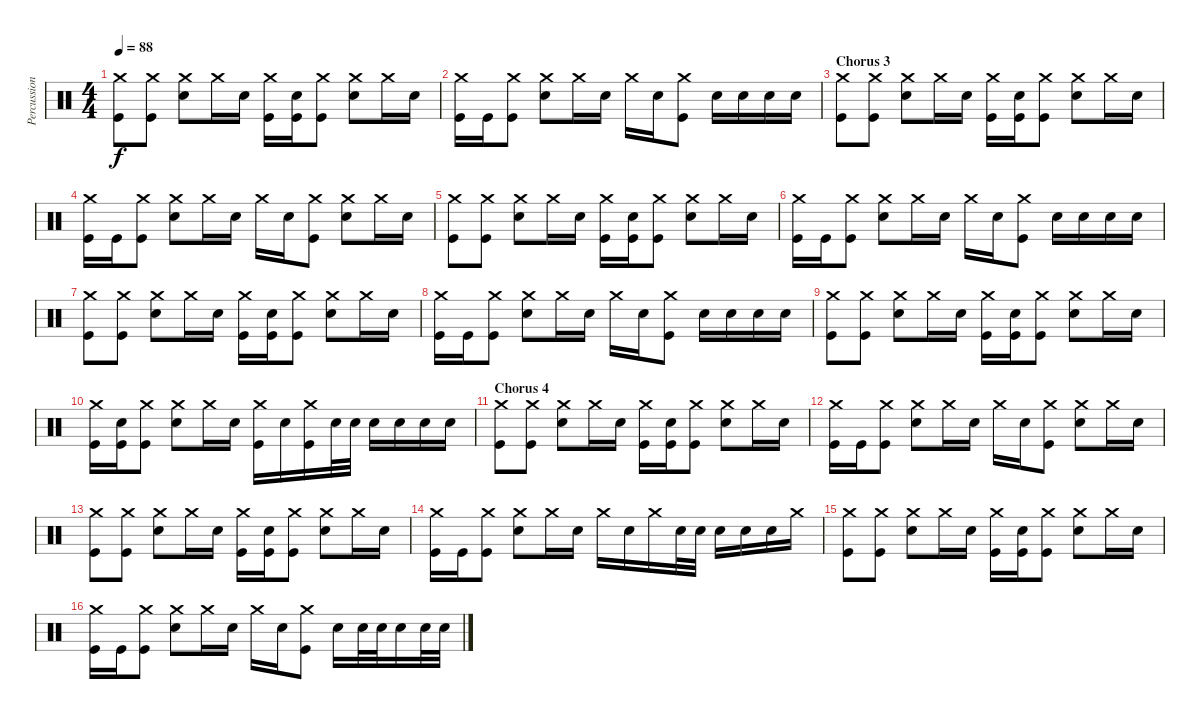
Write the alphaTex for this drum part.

\track ("Percussion" "Percussion") {instrument percussion}
\staff {score}
\articulation defaults
\ts (4 4)
\tempo 88
\clef neutral
\ks c
("Crash medium (hit)" "Kick (hit)").8{dy f} ("Crash medium (hit)" "Kick (hit)").8 ("Crash medium (hit)" "Snare (hit) 2").8 "Crash medium (hit)".16 "Snare (hit) 2".16 ("Crash medium (hit)" "Kick (hit)").16 ("Snare (hit) 2" "Kick (hit)").16 ("Crash medium (hit)" "Kick (hit)").8 ("Crash medium (hit)" "Snare (hit) 2").8 "Crash medium (hit)".16 "Snare (hit) 2".16 |
("Crash medium (hit)" "Kick (hit)").16 "Kick (hit)".16 ("Crash medium (hit)" "Kick (hit)").8 ("Crash medium (hit)" "Snare (hit) 2").8 "Crash medium (hit)".16 "Snare (hit) 2".16 "Crash medium (hit)".16 "Snare (hit) 2".16 ("Crash medium (hit)" "Kick (hit)").8 "Snare (hit) 2".16 "Snare (hit) 2".16 "Snare (hit) 2".16 "Snare (hit) 2".16 |
\section ("" "Chorus 3")
("Crash medium (hit)" "Kick (hit)").8 ("Crash medium (hit)" "Kick (hit)").8 ("Crash medium (hit)" "Snare (hit) 2").8 "Crash medium (hit)".16 "Snare (hit) 2".16 ("Crash medium (hit)" "Kick (hit)").16 ("Snare (hit) 2" "Kick (hit)").16 ("Crash medium (hit)" "Kick (hit)").8 ("Crash medium (hit)" "Snare (hit) 2").8 "Crash medium (hit)".16 "Snare (hit) 2".16 |
("Crash medium (hit)" "Kick (hit)").16 "Kick (hit)".16 ("Crash medium (hit)" "Kick (hit)").8 ("Crash medium (hit)" "Snare (hit) 2").8 "Crash medium (hit)".16 "Snare (hit) 2".16 "Crash medium (hit)".16 "Snare (hit) 2".16 ("Crash medium (hit)" "Kick (hit)").8 ("Crash medium (hit)" "Snare (hit) 2").8 "Crash medium (hit)".16 "Snare (hit) 2".16 |
("Crash medium (hit)" "Kick (hit)").8 ("Crash medium (hit)" "Kick (hit)").8 ("Crash medium (hit)" "Snare (hit) 2").8 "Crash medium (hit)".16 "Snare (hit) 2".16 ("Crash medium (hit)" "Kick (hit)").16 ("Snare (hit) 2" "Kick (hit)").16 ("Crash medium (hit)" "Kick (hit)").8 ("Crash medium (hit)" "Snare (hit) 2").8 "Crash medium (hit)".16 "Snare (hit) 2".16 |
("Crash medium (hit)" "Kick (hit)").16 "Kick (hit)".16 ("Crash medium (hit)" "Kick (hit)").8 ("Crash medium (hit)" "Snare (hit) 2").8 "Crash medium (hit)".16 "Snare (hit) 2".16 "Crash medium (hit)".16 "Snare (hit) 2".16 ("Crash medium (hit)" "Kick (hit)").8 "Snare (hit) 2".16 "Snare (hit) 2".16 "Snare (hit) 2".16 "Snare (hit) 2".16 |
("Crash medium (hit)" "Kick (hit)").8 ("Crash medium (hit)" "Kick (hit)").8 ("Crash medium (hit)" "Snare (hit) 2").8 "Crash medium (hit)".16 "Snare (hit) 2".16 ("Crash medium (hit)" "Kick (hit)").16 ("Snare (hit) 2" "Kick (hit)").16 ("Crash medium (hit)" "Kick (hit)").8 ("Crash medium (hit)" "Snare (hit) 2").8 "Crash medium (hit)".16 "Snare (hit) 2".16 |
("Crash medium (hit)" "Kick (hit)").16 "Kick (hit)".16 ("Crash medium (hit)" "Kick (hit)").8 ("Crash medium (hit)" "Snare (hit) 2").8 "Crash medium (hit)".16 "Snare (hit) 2".16 "Crash medium (hit)".16 "Snare (hit) 2".16 ("Crash medium (hit)" "Kick (hit)").8 "Snare (hit) 2".16 "Snare (hit) 2".16 "Snare (hit) 2".16 "Snare (hit) 2".16 |
("Crash medium (hit)" "Kick (hit)").8 ("Crash medium (hit)" "Kick (hit)").8 ("Crash medium (hit)" "Snare (hit) 2").8 "Crash medium (hit)".16 "Snare (hit) 2".16 ("Crash medium (hit)" "Kick (hit)").16 ("Snare (hit) 2" "Kick (hit)").16 ("Crash medium (hit)" "Kick (hit)").8 ("Crash medium (hit)" "Snare (hit) 2").8 "Crash medium (hit)".16 "Snare (hit) 2".16 |
("Crash medium (hit)" "Kick (hit)").16 ("Snare (hit) 2" "Kick (hit)").16 ("Crash medium (hit)" "Kick (hit)").8 ("Crash medium (hit)" "Snare (hit) 2").8 "Crash medium (hit)".16 "Snare (hit) 2".16 ("Crash medium (hit)" "Kick (hit)").16 "Snare (hit) 2".16 ("Crash medium (hit)" "Kick (hit)").16 "Snare (hit) 2".32 "Snare (hit) 2".32 "Snare (hit) 2".16 "Snare (hit) 2".16 "Snare (hit) 2".16 "Snare (hit) 2".16 |
\section ("" "Chorus 4")
("Crash medium (hit)" "Kick (hit)").8 ("Crash medium (hit)" "Kick (hit)").8 ("Crash medium (hit)" "Snare (hit) 2").8 "Crash medium (hit)".16 "Snare (hit) 2".16 ("Crash medium (hit)" "Kick (hit)").16 ("Snare (hit) 2" "Kick (hit)").16 ("Crash medium (hit)" "Kick (hit)").8 ("Crash medium (hit)" "Snare (hit) 2").8 "Crash medium (hit)".16 "Snare (hit) 2".16 |
("Crash medium (hit)" "Kick (hit)").16 "Kick (hit)".16 ("Crash medium (hit)" "Kick (hit)").8 ("Crash medium (hit)" "Snare (hit) 2").8 "Crash medium (hit)".16 "Snare (hit) 2".16 "Crash medium (hit)".16 "Snare (hit) 2".16 ("Crash medium (hit)" "Kick (hit)").8 ("Crash medium (hit)" "Snare (hit) 2").8 "Crash medium (hit)".16 "Snare (hit) 2".16 |
("Crash medium (hit)" "Kick (hit)").8 ("Crash medium (hit)" "Kick (hit)").8 ("Crash medium (hit)" "Snare (hit) 2").8 "Crash medium (hit)".16 "Snare (hit) 2".16 ("Crash medium (hit)" "Kick (hit)").16 ("Snare (hit) 2" "Kick (hit)").16 ("Crash medium (hit)" "Kick (hit)").8 ("Crash medium (hit)" "Snare (hit) 2").8 "Crash medium (hit)".16 "Snare (hit) 2".16 |
("Crash medium (hit)" "Kick (hit)").16 "Kick (hit)".16 ("Crash medium (hit)" "Kick (hit)").8 ("Crash medium (hit)" "Snare (hit) 2").8 "Crash medium (hit)".16 "Snare (hit) 2".16 "Crash medium (hit)".16 "Snare (hit) 2".16 "Crash medium (hit)".16 "Snare (hit) 2".32 "Snare (hit) 2".32 "Snare (hit) 2".16 "Snare (hit) 2".16 "Snare (hit) 2".16 "Crash medium (hit)".16 |
("Crash medium (hit)" "Kick (hit)").8 ("Crash medium (hit)" "Kick (hit)").8 ("Crash medium (hit)" "Snare (hit) 2").8 "Crash medium (hit)".16 "Snare (hit) 2".16 ("Crash medium (hit)" "Kick (hit)").16 ("Snare (hit) 2" "Kick (hit)").16 ("Crash medium (hit)" "Kick (hit)").8 ("Crash medium (hit)" "Snare (hit) 2").8 "Crash medium (hit)".16 "Snare (hit) 2".16 |
("Crash medium (hit)" "Kick (hit)").16 "Kick (hit)".16 ("Crash medium (hit)" "Kick (hit)").8 ("Crash medium (hit)" "Snare (hit) 2").8 "Crash medium (hit)".16 "Snare (hit) 2".16 "Crash medium (hit)".16 "Snare (hit) 2".16 ("Crash medium (hit)" "Kick (hit)").8 "Snare (hit) 2".16 "Snare (hit) 2".32 "Snare (hit) 2".32 "Snare (hit) 2".16 "Snare (hit) 2".32 "Snare (hit) 2".32
